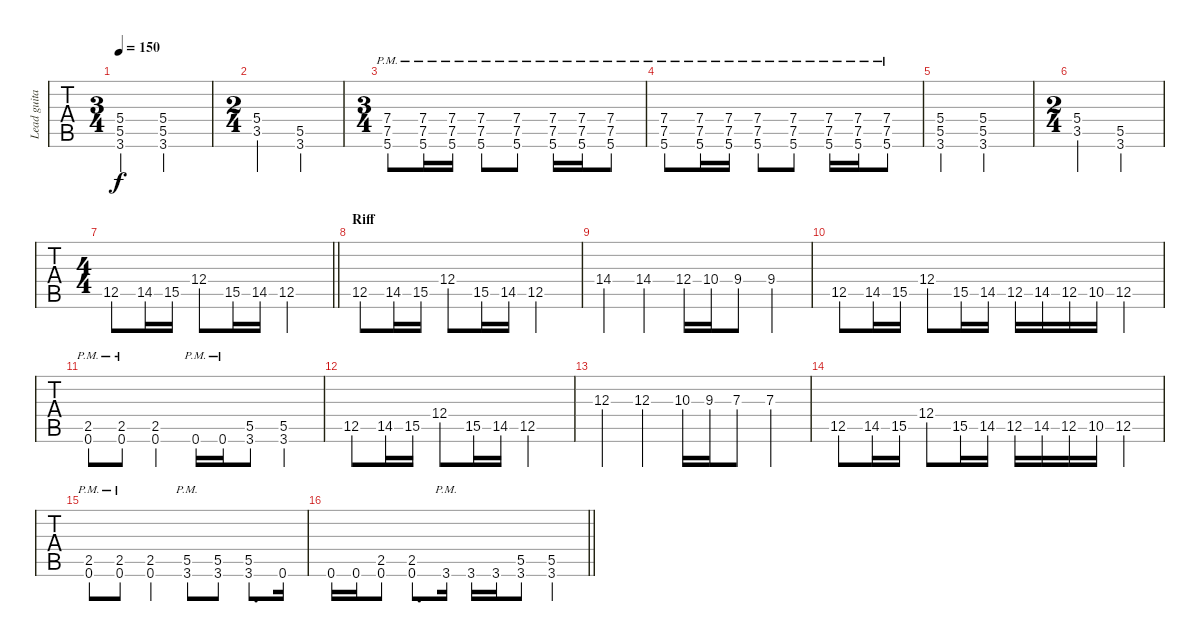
\track ("Lead guitar" "Lead guita") {instrument overdrivenguitar}
\staff {tabs}
\tuning (D4 A3 F3 C3 G2 D2) {hide}
\ts (3 4)
\tempo 150
\clef g2
\ks c
(5.4 5.5 3.6).4{dy f} (5.4 5.5 3.6).2 |
\ts (2 4)
(5.4 3.5).4 (5.5 3.6).4 |
\ts (3 4)
(7.4 7.5{pm} 5.6{pm}).8 (7.4 7.5{pm} 5.6{pm}).16 (7.4 7.5{pm} 5.6{pm}).16 (7.4 7.5{pm} 5.6{pm}).8 (7.4 7.5{pm} 5.6{pm}).8 (7.4 7.5{pm} 5.6{pm}).16 (7.4 7.5{pm} 5.6{pm}).16 (7.4 7.5{pm} 5.6{pm}).8 |
(7.4 7.5{pm} 5.6{pm}).8 (7.4 7.5{pm} 5.6{pm}).16 (7.4 7.5{pm} 5.6{pm}).16 (7.4 7.5{pm} 5.6{pm}).8 (7.4 7.5{pm} 5.6{pm}).8 (7.4 7.5{pm} 5.6{pm}).16 (7.4 7.5{pm} 5.6{pm}).16 (7.4 7.5{pm} 5.6{pm}).8 |
(5.4 5.5 3.6).4 (5.4 5.5 3.6).2 |
\ts (2 4)
(5.4 3.5).4 (5.5 3.6).4 |
\ts (4 4)
\barLineRight lightlight
12.5.8 14.5.16 15.5.16 12.4.8 15.5.16 14.5.16 12.5.2 |
\section ("" "Riff")
12.5.8 14.5.16 15.5.16 12.4.8 15.5.16 14.5.16 12.5.2 |
14.4.4 14.4.4 12.4.16 10.4.16 9.4.8 9.4.4 |
12.5.8 14.5.16 15.5.16 12.4.8 15.5.16 14.5.16 12.5.16 14.5.16 12.5.16 10.5.16 12.5.4 |
(2.5{pm} 0.6).8 (2.5{pm} 0.6).8 (2.5 0.6).4 0.6{pm}.16 0.6{pm}.16 (5.5 3.6).8 (5.5 3.6).4 |
12.5.8 14.5.16 15.5.16 12.4.8 15.5.16 14.5.16 12.5.2 |
12.3.4 12.3.4 10.3.16 9.3.16 7.3.8 7.3.4 |
12.5.8 14.5.16 15.5.16 12.4.8 15.5.16 14.5.16 12.5.16 14.5.16 12.5.16 10.5.16 12.5.4 |
(2.5{pm} 0.6).8 (2.5{pm} 0.6).8 (2.5 0.6).4 (5.5 3.6{pm}).8 (5.5 3.6).8 (5.5 3.6).8{d} 0.6.16 |
\barLineRight lightlight
0.6.16 0.6.16 (2.5 0.6).8 (2.5 0.6).8{d} 3.6{pm}.16 3.6.16 3.6.16 (5.5 3.6).8 (5.5 3.6).4
